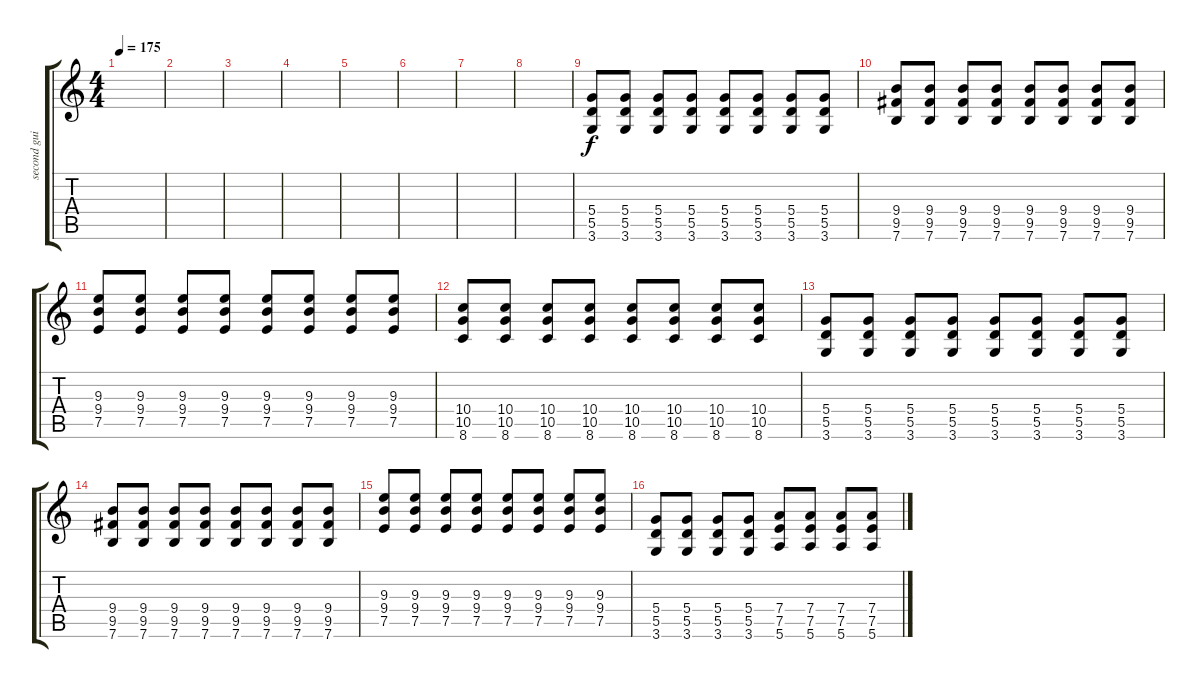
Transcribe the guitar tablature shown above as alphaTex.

\track ("second guitar" "second gui") {instrument distortionguitar}
\staff {score tabs}
\tuning (E4 B3 G3 D3 A2 E2) {hide}
\ts (4 4)
\tempo 175
\clef g2
\ks c
|
|
|
|
|
|
|
|
(5.4 5.5 3.6).8 (5.4 5.5 3.6).8 (5.4 5.5 3.6).8 (5.4 5.5 3.6).8 (5.4 5.5 3.6).8 (5.4 5.5 3.6).8 (5.4 5.5 3.6).8 (5.4 5.5 3.6).8 |
(9.4 9.5 7.6).8 (9.4 9.5 7.6).8 (9.4 9.5 7.6).8 (9.4 9.5 7.6).8 (9.4 9.5 7.6).8 (9.4 9.5 7.6).8 (9.4 9.5 7.6).8 (9.4 9.5 7.6).8 |
(9.3 9.4 7.5).8 (9.3 9.4 7.5).8 (9.3 9.4 7.5).8 (9.3 9.4 7.5).8 (9.3 9.4 7.5).8 (9.3 9.4 7.5).8 (9.3 9.4 7.5).8 (9.3 9.4 7.5).8 |
(10.4 10.5 8.6).8 (10.4 10.5 8.6).8 (10.4 10.5 8.6).8 (10.4 10.5 8.6).8 (10.4 10.5 8.6).8 (10.4 10.5 8.6).8 (10.4 10.5 8.6).8 (10.4 10.5 8.6).8 |
(5.4 5.5 3.6).8 (5.4 5.5 3.6).8 (5.4 5.5 3.6).8 (5.4 5.5 3.6).8 (5.4 5.5 3.6).8 (5.4 5.5 3.6).8 (5.4 5.5 3.6).8 (5.4 5.5 3.6).8 |
(9.4 9.5 7.6).8 (9.4 9.5 7.6).8 (9.4 9.5 7.6).8 (9.4 9.5 7.6).8 (9.4 9.5 7.6).8 (9.4 9.5 7.6).8 (9.4 9.5 7.6).8 (9.4 9.5 7.6).8 |
(9.3 9.4 7.5).8 (9.3 9.4 7.5).8 (9.3 9.4 7.5).8 (9.3 9.4 7.5).8 (9.3 9.4 7.5).8 (9.3 9.4 7.5).8 (9.3 9.4 7.5).8 (9.3 9.4 7.5).8 |
(5.4 5.5 3.6).8 (5.4 5.5 3.6).8 (5.4 5.5 3.6).8 (5.4 5.5 3.6).8 (7.4 7.5 5.6).8 (7.4 7.5 5.6).8 (7.4 7.5 5.6).8 (7.4 7.5 5.6).8
